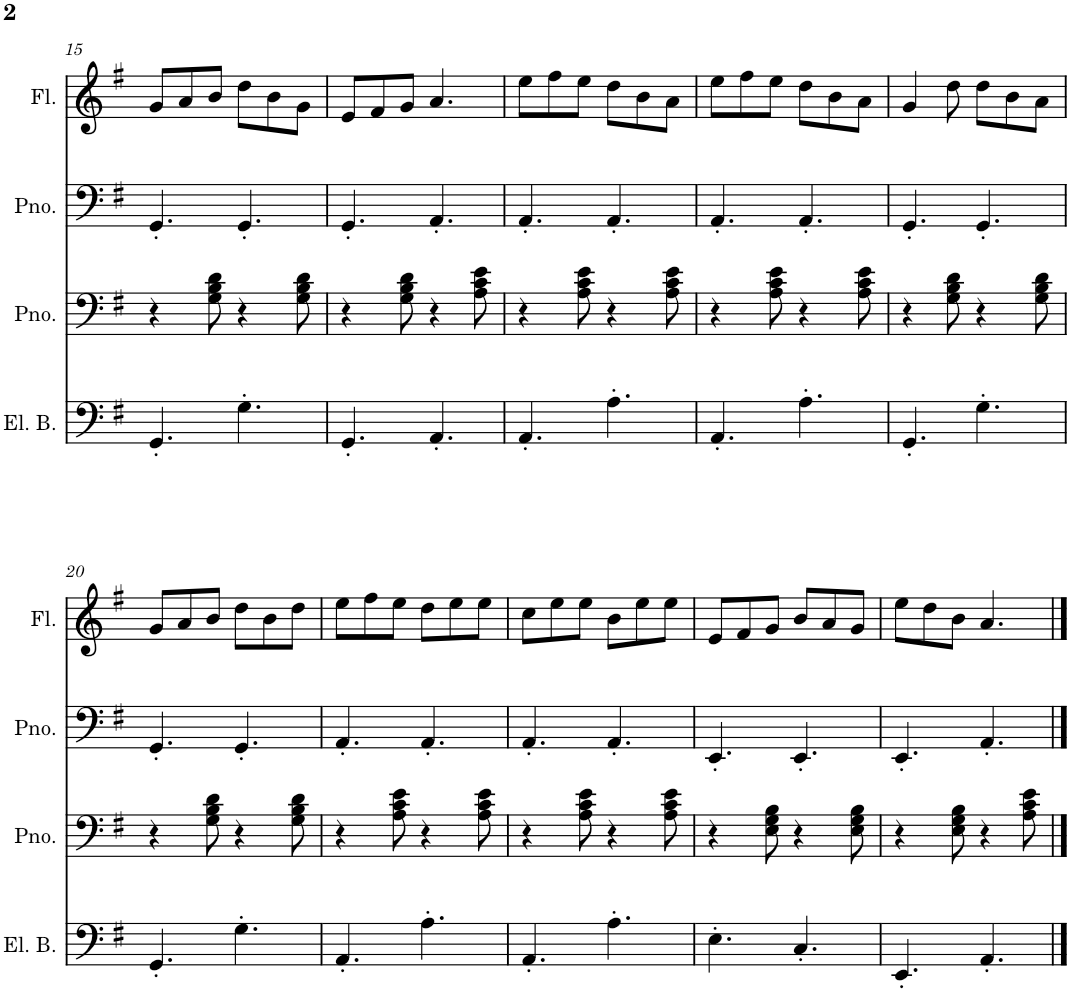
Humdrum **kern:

**kern	**kern	**kern	**kern
*part4	*part3	*part2	*part1
*staff4	*staff3	*staff2	*staff1
*I"5-str. Electric Bass	*I"Piano	*I"Piano	*I"Flute
*I'El. B.	*I'Pno.	*I'Pno.	*I'Fl.
!!LO:PB:g=z
*clefF4	*clefF4	*clefF4	*clefG2
*Trd7c12	*	*	*
*k[f#]	*k[f#]	*k[f#]	*k[f#]
*M6/8	*M6/8	*M6/8	*M6/8
=15	=15	=15	=15
4.GG'/	4r	4.GG'/	8g/L
.	.	.	8a/
.	8G\ 8B\ 8d\	.	8b/J
4.G'\	4r	4.GG'/	8dd\L
.	.	.	8b\
.	8G\ 8B\ 8d\	.	8g\J
=16	=16	=16	=16
4.GG'/	4r	4.GG'/	8e/L
.	.	.	8f#/
.	8G\ 8B\ 8d\	.	8g/J
4.AA'/	4r	4.AA'/	4.a/
.	8A\ 8c\ 8e\	.	.
=17	=17	=17	=17
4.AA'/	4r	4.AA'/	8ee\L
.	.	.	8ff#\
.	8A\ 8c\ 8e\	.	8ee\J
4.A'\	4r	4.AA'/	8dd\L
.	.	.	8b\
.	8A\ 8c\ 8e\	.	8a\J
=18	=18	=18	=18
4.AA'/	4r	4.AA'/	8ee\L
.	.	.	8ff#\
.	8A\ 8c\ 8e\	.	8ee\J
4.A'\	4r	4.AA'/	8dd\L
.	.	.	8b\
.	8A\ 8c\ 8e\	.	8a\J
=19	=19	=19	=19
4.GG'/	4r	4.GG'/	4g/
.	8G\ 8B\ 8d\	.	8dd\
4.G'\	4r	4.GG'/	8dd\L
.	.	.	8b\
.	8G\ 8B\ 8d\	.	8a\J
!!LO:LB:g=z
=20	=20	=20	=20
4.GG'/	4r	4.GG'/	8g/L
.	.	.	8a/
.	8G\ 8B\ 8d\	.	8b/J
4.G'\	4r	4.GG'/	8dd\L
.	.	.	8b\
.	8G\ 8B\ 8d\	.	8dd\J
=21	=21	=21	=21
4.AA'/	4r	4.AA'/	8ee\L
.	.	.	8ff#\
.	8A\ 8c\ 8e\	.	8ee\J
4.A'\	4r	4.AA'/	8dd\L
.	.	.	8ee\
.	8A\ 8c\ 8e\	.	8ee\J
=22	=22	=22	=22
4.AA'/	4r	4.AA'/	8cc\L
.	.	.	8ee\
.	8A\ 8c\ 8e\	.	8ee\J
4.A'\	4r	4.AA'/	8b\L
.	.	.	8ee\
.	8A\ 8c\ 8e\	.	8ee\J
=23	=23	=23	=23
4.E'\	4r	4.EE'/	8e/L
.	.	.	8f#/
.	8E\ 8G\ 8B\	.	8g/J
4.C'/	4r	4.EE'/	8b/L
.	.	.	8a/
.	8E\ 8G\ 8B\	.	8g/J
=24	=24	=24	=24
4.EE'/	4r	4.EE'/	8ee\L
.	.	.	8dd\
.	8E\ 8G\ 8B\	.	8b\J
4.AA'/	4r	4.AA'/	4.a/
.	8A\ 8c\ 8e\	.	.
==	==	==	==
*-	*-	*-	*-
